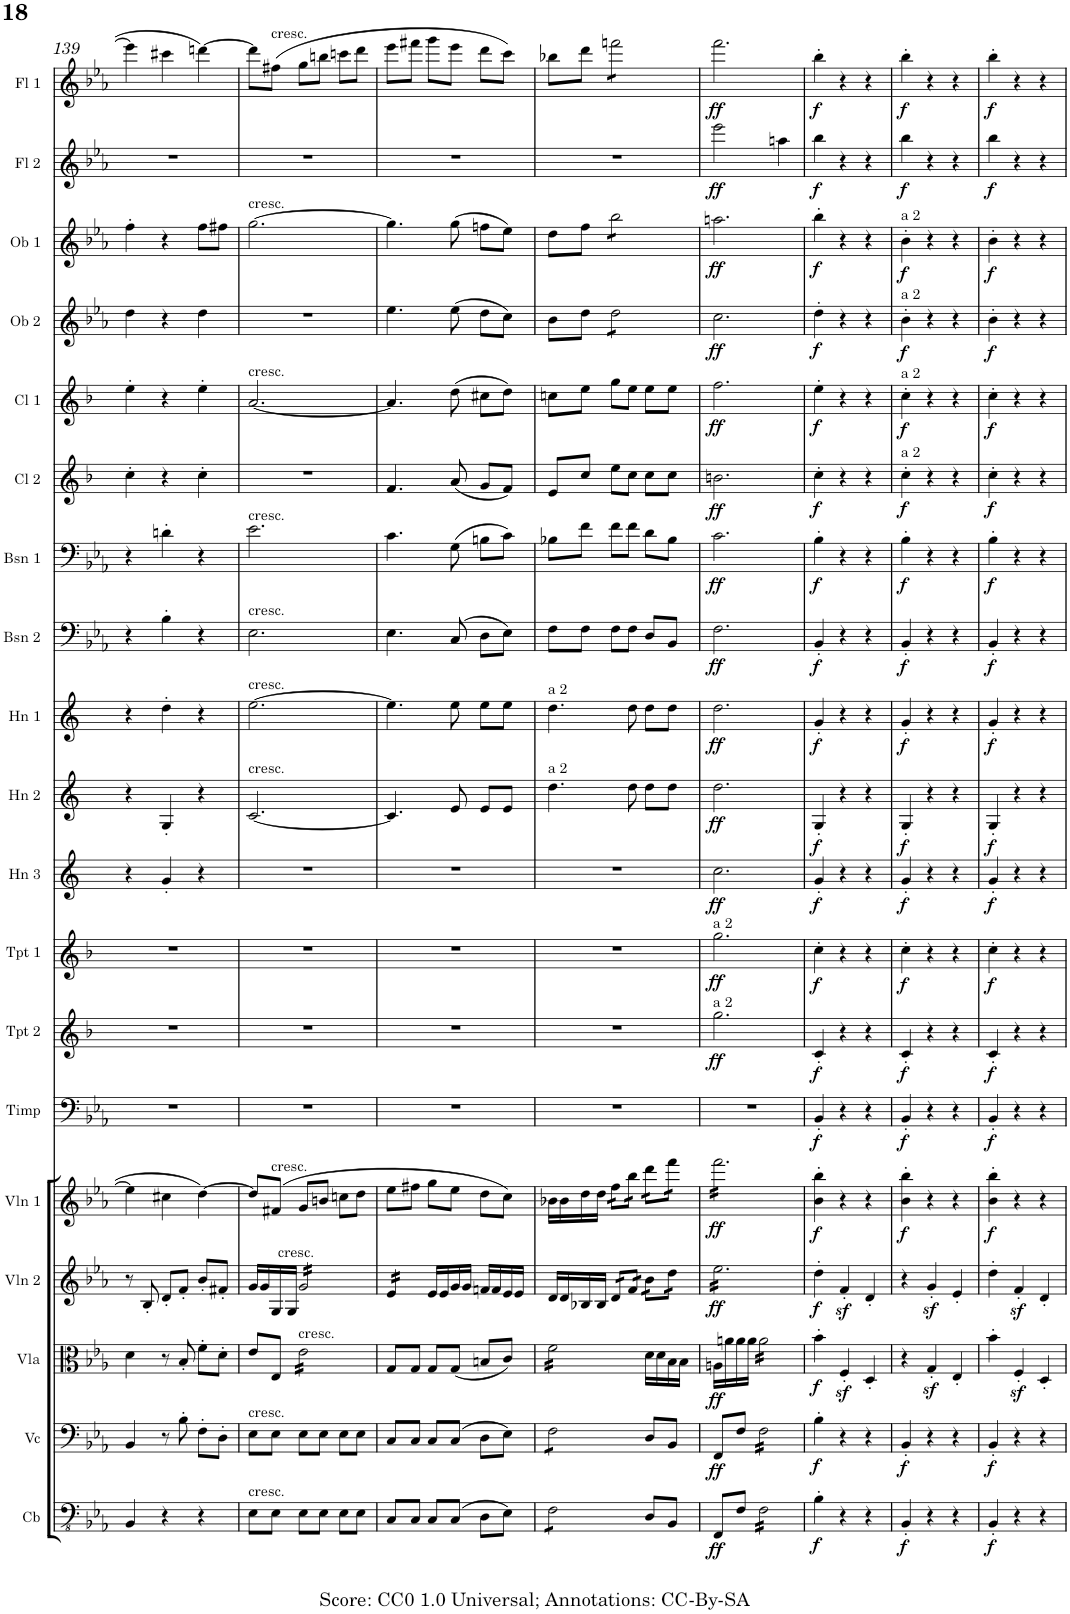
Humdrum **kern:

**kern	**dynam	**kern	**dynam	**kern	**dynam	**kern	**dynam	**kern	**dynam	**kern	**dynam	**kern	**dynam	**kern	**dynam	**kern	**dynam	**kern	**dynam	**kern	**dynam	**kern	**dynam	**kern	**dynam	**kern	**dynam	**kern	**dynam	**kern	**dynam	**kern	**dynam	**kern	**dynam	**kern	**dynam
*part19	*part19	*part18	*part18	*part17	*part17	*part16	*part16	*part15	*part15	*part14	*part14	*part13	*part13	*part12	*part12	*part11	*part11	*part10	*part10	*part9	*part9	*part8	*part8	*part7	*part7	*part6	*part6	*part5	*part5	*part4	*part4	*part3	*part3	*part2	*part2	*part1	*part1
*staff19	*staff19	*staff18	*staff18	*staff17	*staff17	*staff16	*staff16	*staff15	*staff15	*staff14	*staff14	*staff13	*staff13	*staff12	*staff12	*staff11	*staff11	*staff10	*staff10	*staff9	*staff9	*staff8	*staff8	*staff7	*staff7	*staff6	*staff6	*staff5	*staff5	*staff4	*staff4	*staff3	*staff3	*staff2	*staff2	*staff1	*staff1
*I"Contrabass	*	*I"Violoncello	*	*I"Viola	*	*I"Violin 2	*	*I"Violin 1	*	*I"Timpani	*	*I"Bb Trumpet 2	*	*I"Bb Trumpet 1	*	*I"Eb Horn 3	*	*I"Eb Horn 2	*	*I"Eb Horn 1	*	*I"Bassoon 2	*	*I"Bassoon 1	*	*I"Bb Clarinet 2	*	*I"Bb Clarinet 1	*	*I"Oboe 2	*	*I"Oboe 1	*	*I"Flute 2	*	*I"Flute 1	*
*I'Cb	*	*I'Vc	*	*I'Vla	*	*I'Vln 2	*	*I'Vln 1	*	*I'Timp	*	*I'Tpt 2	*	*I'Tpt 1	*	*I'Hn 3	*	*I'Hn 2	*	*I'Hn 1	*	*I'Bsn 2	*	*I'Bsn 1	*	*I'Cl 2	*	*I'Cl 1	*	*I'Ob 2	*	*I'Ob 1	*	*I'Fl 2	*	*I'Fl 1	*
!!LO:PB:g=z
*clefFv4	*	*clefF4	*	*clefC3	*	*clefG2	*	*clefG2	*	*clefF4	*	*clefG2	*	*clefG2	*	*clefG2	*	*clefG2	*	*clefG2	*	*clefF4	*	*clefF4	*	*clefG2	*	*clefG2	*	*clefG2	*	*clefG2	*	*clefG2	*	*clefG2	*
*	*	*	*	*	*	*	*	*	*	*	*	*Trd1c2	*	*Trd1c2	*	*Trd5c9	*	*Trd5c9	*	*Trd5c9	*	*	*	*	*	*Trd1c2	*	*Trd1c2	*	*	*	*	*	*	*	*	*
*k[b-e-a-]	*	*k[b-e-a-]	*	*k[b-e-a-]	*	*k[b-e-a-]	*	*k[b-e-a-]	*	*k[b-e-a-]	*	*k[b-]	*	*k[b-]	*	*k[]	*	*k[]	*	*k[]	*	*k[b-e-a-]	*	*k[b-e-a-]	*	*k[b-]	*	*k[b-]	*	*k[b-e-a-]	*	*k[b-e-a-]	*	*k[b-e-a-]	*	*k[b-e-a-]	*
*M3/4	*	*M3/4	*	*M3/4	*	*M3/4	*	*M3/4	*	*M3/4	*	*M3/4	*	*M3/4	*	*M3/4	*	*M3/4	*	*M3/4	*	*M3/4	*	*M3/4	*	*M3/4	*	*M3/4	*	*M3/4	*	*M3/4	*	*M3/4	*	*M3/4	*
=139	=139	=139	=139	=139	=139	=139	=139	=139	=139	=139	=139	=139	=139	=139	=139	=139	=139	=139	=139	=139	=139	=139	=139	=139	=139	=139	=139	=139	=139	=139	=139	=139	=139	=139	=139	=139	=139
4BBB-/	.	4BB-/	.	4d\	.	8r	.	4ee-\]	.	2.r	.	2.r	.	2.r	.	4r	.	4r	.	4r	.	4r	.	4r	.	4cc'\	.	4ee'\	.	4dd\	.	4ff'\	.	2.r	.	4eee-\]	.
.	.	.	.	.	.	8B-'/	.	.	.	.	.	.	.	.	.	.	.	.	.	.	.	.	.	.	.	.	.	.	.	.	.	.	.	.	.	.	.
4r	.	8r	.	8r	.	8d'/L	.	4cc#X\	.	.	.	.	.	.	.	4g'/	.	4G'/	.	4dd'\	.	4B-'\	.	4dn'\	.	4r	.	4r	.	4r	.	4r	.	.	.	4ccc#X\	.
.	.	8B-'\	.	8B-'/	.	8f'/J	.	.	.	.	.	.	.	.	.	.	.	.	.	.	.	.	.	.	.	.	.	.	.	.	.	.	.	.	.	.	.
4r	.	8F'\L	.	8f'\L	.	8b-'/L	.	[4dd\	.	.	.	.	.	.	.	4r	.	4r	.	4r	.	4r	.	4r	.	4cc'\	.	4ee'\	.	4dd\	.	8ff\L	.	.	.	[4dddn\	.
.	.	8D'\J	.	8d'\J	.	8f#X'/J	.	.	.	.	.	.	.	.	.	.	.	.	.	.	.	.	.	.	.	.	.	.	.	.	.	8ff#X\J	.	.	.	.	.
=140	=140	=140	=140	=140	=140	=140	=140	=140	=140	=140	=140	=140	=140	=140	=140	=140	=140	=140	=140	=140	=140	=140	=140	=140	=140	=140	=140	=140	=140	=140	=140	=140	=140	=140	=140	=140	=140
!	!	!	!	!	!	!	!	!	!	!	!	!	!	!	!	!	!	!	!	!	!	!	!	!	!	!	!	!	!	!	!	!LO:TX:a:t=cresc.	!	!	!	!	!
!	!	!	!	!	!	!	!	!	!	!	!	!	!	!	!	!	!	!	!	!	!	!	!	!	!	!	!	!LO:TX:a:t=cresc.	!	!	!	!	!	!	!	!	!
!	!	!	!	!	!	!	!	!	!	!	!	!	!	!	!	!	!	!	!	!	!	!	!	!LO:TX:a:t=cresc.	!	!	!	!	!	!	!	!	!	!	!	!	!
!	!	!	!	!	!	!	!	!	!	!	!	!	!	!	!	!	!	!	!	!	!	!LO:TX:a:t=cresc.	!	!	!	!	!	!	!	!	!	!	!	!	!	!	!
!	!	!	!	!	!	!	!	!	!	!	!	!	!	!	!	!	!	!	!	!LO:TX:a:t=cresc.	!	!	!	!	!	!	!	!	!	!	!	!	!	!	!	!	!
!	!	!	!	!	!	!	!	!	!	!	!	!	!	!	!	!	!	!LO:TX:a:t=cresc.	!	!	!	!	!	!	!	!	!	!	!	!	!	!	!	!	!	!	!
!	!	!LO:TX:a:t=cresc.	!	!	!	!	!	!	!	!	!	!	!	!	!	!	!	!	!	!	!	!	!	!	!	!	!	!	!	!	!	!	!	!	!	!	!
!LO:TX:a:t=cresc.	!	!	!	!	!	!	!	!	!	!	!	!	!	!	!	!	!	!	!	!	!	!	!	!	!	!	!	!	!	!	!	!	!	!	!	!	!
8EE-\L	.	8E-\L	.	8e-/L	.	16g/LL	.	8dd/L]	.	2.r	.	2.r	.	2.r	.	2.r	.	[2.c/	.	[2.ee\	.	2.E-\	.	2.e-\	.	2.r	.	[2.a/	.	2.r	.	[2.gg\	.	2.r	.	8ddd\L]	.
.	.	.	.	.	.	16g/	.	.	.	.	.	.	.	.	.	.	.	.	.	.	.	.	.	.	.	.	.	.	.	.	.	.	.	.	.	.	.
!	!	!	!	!	!	!	!	!	!	!	!	!	!	!	!	!	!	!	!	!	!	!	!	!	!	!	!	!	!	!	!	!	!	!	!	!LO:TX:a:t=cresc.	!
!	!	!	!	!	!	!	!	!LO:TX:a:t=cresc.	!	!	!	!	!	!	!	!	!	!	!	!	!	!	!	!	!	!	!	!	!	!	!	!	!	!	!	!	!
8EE-\J	.	8E-\J	.	8E-/J	.	16G/	.	(8f#X/J	.	.	.	.	.	.	.	.	.	.	.	.	.	.	.	.	.	.	.	.	.	.	.	.	.	.	.	(8ff#X\J	.
.	.	.	.	.	.	16G/JJ	.	.	.	.	.	.	.	.	.	.	.	.	.	.	.	.	.	.	.	.	.	.	.	.	.	.	.	.	.	.	.
!	!	!	!	!	!	!LO:TX:a:t=cresc.	!	!	!	!	!	!	!	!	!	!	!	!	!	!	!	!	!	!	!	!	!	!	!	!	!	!	!	!	!	!	!
!	!	!	!	!LO:TX:a:t=cresc.	!	!	!	!	!	!	!	!	!	!	!	!	!	!	!	!	!	!	!	!	!	!	!	!	!	!	!	!	!	!	!	!	!
*	*	*	*	*tremolo	*	*	*	*	*	*	*	*	*	*	*	*	*	*	*	*	*	*	*	*	*	*	*	*	*	*	*	*	*	*	*	*	*
*	*	*	*	*	*	*tremolo	*	*	*	*	*	*	*	*	*	*	*	*	*	*	*	*	*	*	*	*	*	*	*	*	*	*	*	*	*	*	*
8EE-\L	.	8E-\L	.	16e-\LL	.	16g/LL	.	8g/L	.	.	.	.	.	.	.	.	.	.	.	.	.	.	.	.	.	.	.	.	.	.	.	.	.	.	.	8gg\L	.
.	.	.	.	16e-\	.	16g/	.	.	.	.	.	.	.	.	.	.	.	.	.	.	.	.	.	.	.	.	.	.	.	.	.	.	.	.	.	.	.
8EE-\J	.	8E-\J	.	16e-\	.	16g/	.	8bn/J	.	.	.	.	.	.	.	.	.	.	.	.	.	.	.	.	.	.	.	.	.	.	.	.	.	.	.	8bbn\J	.
.	.	.	.	16e-\	.	16g/	.	.	.	.	.	.	.	.	.	.	.	.	.	.	.	.	.	.	.	.	.	.	.	.	.	.	.	.	.	.	.
8EE-\L	.	8E-\L	.	16e-\	.	16g/	.	8ccn\L	.	.	.	.	.	.	.	.	.	.	.	.	.	.	.	.	.	.	.	.	.	.	.	.	.	.	.	8cccn\L	.
.	.	.	.	16e-\	.	16g/	.	.	.	.	.	.	.	.	.	.	.	.	.	.	.	.	.	.	.	.	.	.	.	.	.	.	.	.	.	.	.
8EE-\J	.	8E-\J	.	16e-\	.	16g/	.	8dd\J	.	.	.	.	.	.	.	.	.	.	.	.	.	.	.	.	.	.	.	.	.	.	.	.	.	.	.	8ddd\J	.
.	.	.	.	16e-\JJ	.	16g/JJ	.	.	.	.	.	.	.	.	.	.	.	.	.	.	.	.	.	.	.	.	.	.	.	.	.	.	.	.	.	.	.
*	*	*	*	*Xtremolo	*	*	*	*	*	*	*	*	*	*	*	*	*	*	*	*	*	*	*	*	*	*	*	*	*	*	*	*	*	*	*	*	*
=141	=141	=141	=141	=141	=141	=141	=141	=141	=141	=141	=141	=141	=141	=141	=141	=141	=141	=141	=141	=141	=141	=141	=141	=141	=141	=141	=141	=141	=141	=141	=141	=141	=141	=141	=141	=141	=141
8CC/L	.	8C/L	.	8G/L	.	16e-/LL	.	8ee-\L	.	2.r	.	2.r	.	2.r	.	2.r	.	4.c/]	.	4.ee\]	.	4.E-\	.	4.c\	.	4.f/	.	4.a/]	.	4.ee-\	.	4.gg\]	.	2.r	.	8eee-\L	.
.	.	.	.	.	.	16e-/	.	.	.	.	.	.	.	.	.	.	.	.	.	.	.	.	.	.	.	.	.	.	.	.	.	.	.	.	.	.	.
8CC/J	.	8C/J	.	8G/J	.	16e-/	.	8ff#X\J	.	.	.	.	.	.	.	.	.	.	.	.	.	.	.	.	.	.	.	.	.	.	.	.	.	.	.	8fff#X\J	.
.	.	.	.	.	.	16e-/JJ	.	.	.	.	.	.	.	.	.	.	.	.	.	.	.	.	.	.	.	.	.	.	.	.	.	.	.	.	.	.	.
*	*	*	*	*	*	*Xtremolo	*	*	*	*	*	*	*	*	*	*	*	*	*	*	*	*	*	*	*	*	*	*	*	*	*	*	*	*	*	*	*
8CC/L	.	8C/L	.	8G/L	.	16e-/LL	.	8gg\L	.	.	.	.	.	.	.	.	.	.	.	.	.	.	.	.	.	.	.	.	.	.	.	.	.	.	.	8ggg\L	.
.	.	.	.	.	.	16e-/	.	.	.	.	.	.	.	.	.	.	.	.	.	.	.	.	.	.	.	.	.	.	.	.	.	.	.	.	.	.	.
(8CC/J	.	(8C/J	.	(8G/J	.	16g/	.	8ee-\J	.	.	.	.	.	.	.	.	.	8e/	.	8ee\	.	(8C/	.	(8G\	.	(8a/	.	(8dd\	.	(8ee-\	.	(8gg\	.	.	.	8eee-\J	.
.	.	.	.	.	.	16g/JJ	.	.	.	.	.	.	.	.	.	.	.	.	.	.	.	.	.	.	.	.	.	.	.	.	.	.	.	.	.	.	.
8DD\L	.	8D\L	.	8Bn/L	.	16fn/LL	.	8dd\L	.	.	.	.	.	.	.	.	.	8e/L	.	8ee\L	.	8D\L	.	8Bn\L	.	8g/L	.	8cc#X\L	.	8dd\L	.	8ffn\L	.	.	.	8ddd\L	.
.	.	.	.	.	.	16f/	.	.	.	.	.	.	.	.	.	.	.	.	.	.	.	.	.	.	.	.	.	.	.	.	.	.	.	.	.	.	.
8EE-\J)	.	8E-\J)	.	8c/J)	.	16e-/	.	8cc\J)	.	.	.	.	.	.	.	.	.	8e/J	.	8ee\J	.	8E-\J)	.	8c\J)	.	8f/J)	.	8dd\J)	.	8cc\J)	.	8ee-\J)	.	.	.	8ccc\J)	.
.	.	.	.	.	.	16e-/JJ	.	.	.	.	.	.	.	.	.	.	.	.	.	.	.	.	.	.	.	.	.	.	.	.	.	.	.	.	.	.	.
=142	=142	=142	=142	=142	=142	=142	=142	=142	=142	=142	=142	=142	=142	=142	=142	=142	=142	=142	=142	=142	=142	=142	=142	=142	=142	=142	=142	=142	=142	=142	=142	=142	=142	=142	=142	=142	=142
!	!	!	!	!	!	!	!	!	!	!	!	!	!	!	!	!	!	!	!	!LO:TX:a:t=a 2	!	!	!	!	!	!	!	!	!	!	!	!	!	!	!	!	!
!	!	!	!	!	!	!	!	!	!	!	!	!	!	!	!	!	!	!LO:TX:a:t=a 2	!	!	!	!	!	!	!	!	!	!	!	!	!	!	!	!	!	!	!
*tremolo	*	*	*	*	*	*	*	*	*	*	*	*	*	*	*	*	*	*	*	*	*	*	*	*	*	*	*	*	*	*	*	*	*	*	*	*	*
*	*	*tremolo	*	*	*	*	*	*	*	*	*	*	*	*	*	*	*	*	*	*	*	*	*	*	*	*	*	*	*	*	*	*	*	*	*	*	*
*	*	*	*	*tremolo	*	*	*	*	*	*	*	*	*	*	*	*	*	*	*	*	*	*	*	*	*	*	*	*	*	*	*	*	*	*	*	*	*
8FF\L	.	8F\L	.	16f\LL	.	16d/LL	.	16b-X\LL	.	2.r	.	2.r	.	2.r	.	2.r	.	4.dd\	.	4.dd\	.	8F\L	.	8B-X\L	.	8e/L	.	8ccn\L	.	8b-\L	.	8dd\L	.	2.r	.	8bb-X\L	.
.	.	.	.	16f\	.	16d/	.	16b-\	.	.	.	.	.	.	.	.	.	.	.	.	.	.	.	.	.	.	.	.	.	.	.	.	.	.	.	.	.
8FF\	.	8F\	.	16f\	.	16B-X/	.	16dd\	.	.	.	.	.	.	.	.	.	.	.	.	.	8F\J	.	8f\J	.	8cc/J	.	8ee\J	.	8dd\J	.	8ff\J	.	.	.	8ddd\J	.
.	.	.	.	16f\	.	16B-/JJ	.	16dd\JJ	.	.	.	.	.	.	.	.	.	.	.	.	.	.	.	.	.	.	.	.	.	.	.	.	.	.	.	.	.
*	*	*	*	*	*	*tremolo	*	*	*	*	*	*	*	*	*	*	*	*	*	*	*	*	*	*	*	*	*	*	*	*	*	*	*	*	*	*	*
*	*	*	*	*	*	*	*	*tremolo	*	*	*	*	*	*	*	*	*	*	*	*	*	*	*	*	*	*	*	*	*	*	*	*	*	*	*	*	*
*	*	*	*	*	*	*	*	*	*	*	*	*	*	*	*	*	*	*	*	*	*	*	*	*	*	*	*	*	*	*tremolo	*	*	*	*	*	*	*
*	*	*	*	*	*	*	*	*	*	*	*	*	*	*	*	*	*	*	*	*	*	*	*	*	*	*	*	*	*	*	*	*tremolo	*	*	*	*	*
*	*	*	*	*	*	*	*	*	*	*	*	*	*	*	*	*	*	*	*	*	*	*	*	*	*	*	*	*	*	*	*	*	*	*	*	*tremolo	*
8FF\	.	8F\	.	16f\	.	16d/LL	.	16ff\LL	.	.	.	.	.	.	.	.	.	.	.	.	.	8F\L	.	8f\L	.	8ee\L	.	8gg\L	.	8dd\L	.	8bb-\L	.	.	.	8fffn\L	.
.	.	.	.	16f\	.	16d/	.	16ff\	.	.	.	.	.	.	.	.	.	.	.	.	.	.	.	.	.	.	.	.	.	.	.	.	.	.	.	.	.
8FF\J	.	8F\J	.	16f\	.	16f/	.	16bb-\	.	.	.	.	.	.	.	.	.	8dd\	.	8dd\	.	8F\J	.	8f\J	.	8cc\J	.	8ee\J	.	8dd\	.	8bb-\	.	.	.	8fffn\	.
*	*	*Xtremolo	*	*	*	*	*	*	*	*	*	*	*	*	*	*	*	*	*	*	*	*	*	*	*	*	*	*	*	*	*	*	*	*	*	*	*
*Xtremolo	*	*	*	*	*	*	*	*	*	*	*	*	*	*	*	*	*	*	*	*	*	*	*	*	*	*	*	*	*	*	*	*	*	*	*	*	*
.	.	.	.	16f\JJ	.	16f/JJ	.	16bb-\JJ	.	.	.	.	.	.	.	.	.	.	.	.	.	.	.	.	.	.	.	.	.	.	.	.	.	.	.	.	.
*	*	*	*	*Xtremolo	*	*	*	*	*	*	*	*	*	*	*	*	*	*	*	*	*	*	*	*	*	*	*	*	*	*	*	*	*	*	*	*	*
8DD/L	.	8D/L	.	16d\LL	.	16b-\LL	.	16ddd\LL	.	.	.	.	.	.	.	.	.	8dd\L	.	8dd\L	.	8D/L	.	8d\L	.	8cc\L	.	8ee\L	.	8dd\	.	8bb-\	.	.	.	8fffn\	.
.	.	.	.	16d\	.	16b-\	.	16ddd\	.	.	.	.	.	.	.	.	.	.	.	.	.	.	.	.	.	.	.	.	.	.	.	.	.	.	.	.	.
8BBB-/J	.	8BB-/J	.	16B-\	.	16dd\	.	16fff\	.	.	.	.	.	.	.	.	.	8dd\J	.	8dd\J	.	8BB-/J	.	8B-\J	.	8cc\J	.	8ee\J	.	8dd\J	.	8bb-\J	.	.	.	8fffn\J	.
*	*	*	*	*	*	*	*	*	*	*	*	*	*	*	*	*	*	*	*	*	*	*	*	*	*	*	*	*	*	*	*	*	*	*	*	*Xtremolo	*
*	*	*	*	*	*	*	*	*	*	*	*	*	*	*	*	*	*	*	*	*	*	*	*	*	*	*	*	*	*	*	*	*Xtremolo	*	*	*	*	*
*	*	*	*	*	*	*	*	*	*	*	*	*	*	*	*	*	*	*	*	*	*	*	*	*	*	*	*	*	*	*Xtremolo	*	*	*	*	*	*	*
.	.	.	.	16B-\JJ	.	16dd\JJ	.	16fff\JJ	.	.	.	.	.	.	.	.	.	.	.	.	.	.	.	.	.	.	.	.	.	.	.	.	.	.	.	.	.
=143	=143	=143	=143	=143	=143	=143	=143	=143	=143	=143	=143	=143	=143	=143	=143	=143	=143	=143	=143	=143	=143	=143	=143	=143	=143	=143	=143	=143	=143	=143	=143	=143	=143	=143	=143	=143	=143
!	!	!	!	!	!	!	!	!	!	!	!	!	!	!LO:TX:a:t=a 2	!	!	!	!	!	!	!	!	!	!	!	!	!	!	!	!	!	!	!	!	!	!	!
!	!	!	!	!	!	!	!	!	!	!	!	!LO:TX:a:t=a 2	!	!	!	!	!	!	!	!	!	!	!	!	!	!	!	!	!	!	!	!	!	!	!	!	!
!	!LO:DY:b	!	!LO:DY:b	!	!LO:DY:b	!	!LO:DY:b	!	!LO:DY:b	!	!	!	!LO:DY:b	!	!LO:DY:b	!	!LO:DY:b	!	!LO:DY:b	!	!LO:DY:b	!	!LO:DY:b	!	!LO:DY:b	!	!LO:DY:b	!	!LO:DY:b	!	!LO:DY:b	!	!LO:DY:b	!	!LO:DY:b	!	!LO:DY:b
8FFF/L	ff	8FF/L	ff	16An\LL	ff	16ee-\LL	ff	16fff\LL	ff	2.r	.	2.gg\	ff	2.gg\	ff	2.cc\	ff	2.dd\	ff	2.dd\	ff	2.F\	ff	2.c\	ff	2.bn\	ff	2.ff\	ff	2.cc\	ff	2.aan\	ff	2eee-\	ff	2.fff\	ff
.	.	.	.	16an\	.	16ee-\	.	16fff\	.	.	.	.	.	.	.	.	.	.	.	.	.	.	.	.	.	.	.	.	.	.	.	.	.	.	.	.	.
8FF/J	.	8F/J	.	16a\	.	16ee-\	.	16fff\	.	.	.	.	.	.	.	.	.	.	.	.	.	.	.	.	.	.	.	.	.	.	.	.	.	.	.	.	.
.	.	.	.	16a\JJ	.	16ee-\	.	16fff\	.	.	.	.	.	.	.	.	.	.	.	.	.	.	.	.	.	.	.	.	.	.	.	.	.	.	.	.	.
*tremolo	*	*	*	*	*	*	*	*	*	*	*	*	*	*	*	*	*	*	*	*	*	*	*	*	*	*	*	*	*	*	*	*	*	*	*	*	*
*	*	*tremolo	*	*	*	*	*	*	*	*	*	*	*	*	*	*	*	*	*	*	*	*	*	*	*	*	*	*	*	*	*	*	*	*	*	*	*
*	*	*	*	*tremolo	*	*	*	*	*	*	*	*	*	*	*	*	*	*	*	*	*	*	*	*	*	*	*	*	*	*	*	*	*	*	*	*	*
16FF\LL	.	16F\LL	.	16a\LL	.	16ee-\	.	16fff\	.	.	.	.	.	.	.	.	.	.	.	.	.	.	.	.	.	.	.	.	.	.	.	.	.	.	.	.	.
16FF\	.	16F\	.	16a\	.	16ee-\	.	16fff\	.	.	.	.	.	.	.	.	.	.	.	.	.	.	.	.	.	.	.	.	.	.	.	.	.	.	.	.	.
16FF\	.	16F\	.	16a\	.	16ee-\	.	16fff\	.	.	.	.	.	.	.	.	.	.	.	.	.	.	.	.	.	.	.	.	.	.	.	.	.	.	.	.	.
16FF\	.	16F\	.	16a\	.	16ee-\	.	16fff\	.	.	.	.	.	.	.	.	.	.	.	.	.	.	.	.	.	.	.	.	.	.	.	.	.	.	.	.	.
16FF\	.	16F\	.	16a\	.	16ee-\	.	16fff\	.	.	.	.	.	.	.	.	.	.	.	.	.	.	.	.	.	.	.	.	.	.	.	.	.	4aan\	.	.	.
16FF\	.	16F\	.	16a\	.	16ee-\	.	16fff\	.	.	.	.	.	.	.	.	.	.	.	.	.	.	.	.	.	.	.	.	.	.	.	.	.	.	.	.	.
16FF\	.	16F\	.	16a\	.	16ee-\	.	16fff\	.	.	.	.	.	.	.	.	.	.	.	.	.	.	.	.	.	.	.	.	.	.	.	.	.	.	.	.	.
16FF\JJ	.	16F\JJ	.	16a\JJ	.	16ee-\JJ	.	16fff\JJ	.	.	.	.	.	.	.	.	.	.	.	.	.	.	.	.	.	.	.	.	.	.	.	.	.	.	.	.	.
*	*	*	*	*	*	*	*	*Xtremolo	*	*	*	*	*	*	*	*	*	*	*	*	*	*	*	*	*	*	*	*	*	*	*	*	*	*	*	*	*
*	*	*	*	*	*	*Xtremolo	*	*	*	*	*	*	*	*	*	*	*	*	*	*	*	*	*	*	*	*	*	*	*	*	*	*	*	*	*	*	*
*	*	*	*	*Xtremolo	*	*	*	*	*	*	*	*	*	*	*	*	*	*	*	*	*	*	*	*	*	*	*	*	*	*	*	*	*	*	*	*	*
*	*	*Xtremolo	*	*	*	*	*	*	*	*	*	*	*	*	*	*	*	*	*	*	*	*	*	*	*	*	*	*	*	*	*	*	*	*	*	*	*
*Xtremolo	*	*	*	*	*	*	*	*	*	*	*	*	*	*	*	*	*	*	*	*	*	*	*	*	*	*	*	*	*	*	*	*	*	*	*	*	*
=144	=144	=144	=144	=144	=144	=144	=144	=144	=144	=144	=144	=144	=144	=144	=144	=144	=144	=144	=144	=144	=144	=144	=144	=144	=144	=144	=144	=144	=144	=144	=144	=144	=144	=144	=144	=144	=144
!	!LO:DY:b	!	!LO:DY:b	!	!LO:DY:b	!	!LO:DY:b	!	!LO:DY:b	!	!LO:DY:b	!	!LO:DY:b	!	!LO:DY:b	!	!LO:DY:b	!	!LO:DY:b	!	!LO:DY:b	!	!LO:DY:b	!	!LO:DY:b	!	!LO:DY:b	!	!LO:DY:b	!	!LO:DY:b	!	!LO:DY:b	!	!LO:DY:b	!	!LO:DY:b
4BB-'\	f	4B-'\	f	4b-'\	f	4dd'\	f	4b-\' 4bb-\'	f	4BB-'/	f	4c'/	f	4cc'\	f	4g'/	f	4G'/	f	4g'/	f	4BB-'/	f	4B-'\	f	4cc'\	f	4ee'\	f	4dd'\	f	4bb-'\	f	4bb-\	f	4bb-'\	f
4r	.	4r	.	4Fz<'/	.	4fz<'/	.	4r	.	4r	.	4r	.	4r	.	4r	.	4r	.	4r	.	4r	.	4r	.	4r	.	4r	.	4r	.	4r	.	4r	.	4r	.
4r	.	4r	.	4D'/	.	4d'/	.	4r	.	4r	.	4r	.	4r	.	4r	.	4r	.	4r	.	4r	.	4r	.	4r	.	4r	.	4r	.	4r	.	4r	.	4r	.
=145	=145	=145	=145	=145	=145	=145	=145	=145	=145	=145	=145	=145	=145	=145	=145	=145	=145	=145	=145	=145	=145	=145	=145	=145	=145	=145	=145	=145	=145	=145	=145	=145	=145	=145	=145	=145	=145
!	!	!	!	!	!	!	!	!	!	!	!	!	!	!	!	!	!	!	!	!	!	!	!	!	!	!	!	!	!	!	!	!LO:TX:a:t=a 2	!	!	!	!	!
!	!	!	!	!	!	!	!	!	!	!	!	!	!	!	!	!	!	!	!	!	!	!	!	!	!	!	!	!	!	!LO:TX:a:t=a 2	!	!	!	!	!	!	!
!	!	!	!	!	!	!	!	!	!	!	!	!	!	!	!	!	!	!	!	!	!	!	!	!	!	!	!	!LO:TX:a:t=a 2	!	!	!	!	!	!	!	!	!
!	!	!	!	!	!	!	!	!	!	!	!	!	!	!	!	!	!	!	!	!	!	!	!	!	!	!LO:TX:a:t=a 2	!	!	!	!	!	!	!	!	!	!	!
!	!LO:DY:b	!	!LO:DY:b	!	!	!	!	!	!LO:DY:b	!	!LO:DY:b	!	!LO:DY:b	!	!LO:DY:b	!	!LO:DY:b	!	!LO:DY:b	!	!LO:DY:b	!	!LO:DY:b	!	!LO:DY:b	!	!LO:DY:b	!	!LO:DY:b	!	!LO:DY:b	!	!LO:DY:b	!	!LO:DY:b	!	!LO:DY:b
4BBB-'/	f	4BB-'/	f	4r	.	4r	.	4b-\' 4bb-\'	f	4BB-'/	f	4c'/	f	4cc'\	f	4g'/	f	4G'/	f	4g'/	f	4BB-'/	f	4B-'\	f	4cc'\	f	4cc'\	f	4b-'\	f	4b-'\	f	4bb-\	f	4bb-'\	f
4r	.	4r	.	4Gz<'/	.	4gz<'/	.	4r	.	4r	.	4r	.	4r	.	4r	.	4r	.	4r	.	4r	.	4r	.	4r	.	4r	.	4r	.	4r	.	4r	.	4r	.
4r	.	4r	.	4E-'/	.	4e-'/	.	4r	.	4r	.	4r	.	4r	.	4r	.	4r	.	4r	.	4r	.	4r	.	4r	.	4r	.	4r	.	4r	.	4r	.	4r	.
=146	=146	=146	=146	=146	=146	=146	=146	=146	=146	=146	=146	=146	=146	=146	=146	=146	=146	=146	=146	=146	=146	=146	=146	=146	=146	=146	=146	=146	=146	=146	=146	=146	=146	=146	=146	=146	=146
!	!LO:DY:b	!	!LO:DY:b	!	!	!	!	!	!LO:DY:b	!	!LO:DY:b	!	!LO:DY:b	!	!LO:DY:b	!	!LO:DY:b	!	!LO:DY:b	!	!LO:DY:b	!	!LO:DY:b	!	!LO:DY:b	!	!LO:DY:b	!	!LO:DY:b	!	!LO:DY:b	!	!LO:DY:b	!	!LO:DY:b	!	!LO:DY:b
4BBB-'/	f	4BB-'/	f	4b-'\	.	4dd'\	.	4b-\' 4bb-\'	f	4BB-'/	f	4c'/	f	4cc'\	f	4g'/	f	4G'/	f	4g'/	f	4BB-'/	f	4B-'\	f	4cc'\	f	4cc'\	f	4b-'\	f	4b-'\	f	4bb-\	f	4bb-'\	f
4r	.	4r	.	4Fz<'/	.	4fz<'/	.	4r	.	4r	.	4r	.	4r	.	4r	.	4r	.	4r	.	4r	.	4r	.	4r	.	4r	.	4r	.	4r	.	4r	.	4r	.
4r	.	4r	.	4D'/	.	4d'/	.	4r	.	4r	.	4r	.	4r	.	4r	.	4r	.	4r	.	4r	.	4r	.	4r	.	4r	.	4r	.	4r	.	4r	.	4r	.
=	=	=	=	=	=	=	=	=	=	=	=	=	=	=	=	=	=	=	=	=	=	=	=	=	=	=	=	=	=	=	=	=	=	=	=	=	=
*-	*-	*-	*-	*-	*-	*-	*-	*-	*-	*-	*-	*-	*-	*-	*-	*-	*-	*-	*-	*-	*-	*-	*-	*-	*-	*-	*-	*-	*-	*-	*-	*-	*-	*-	*-	*-	*-
